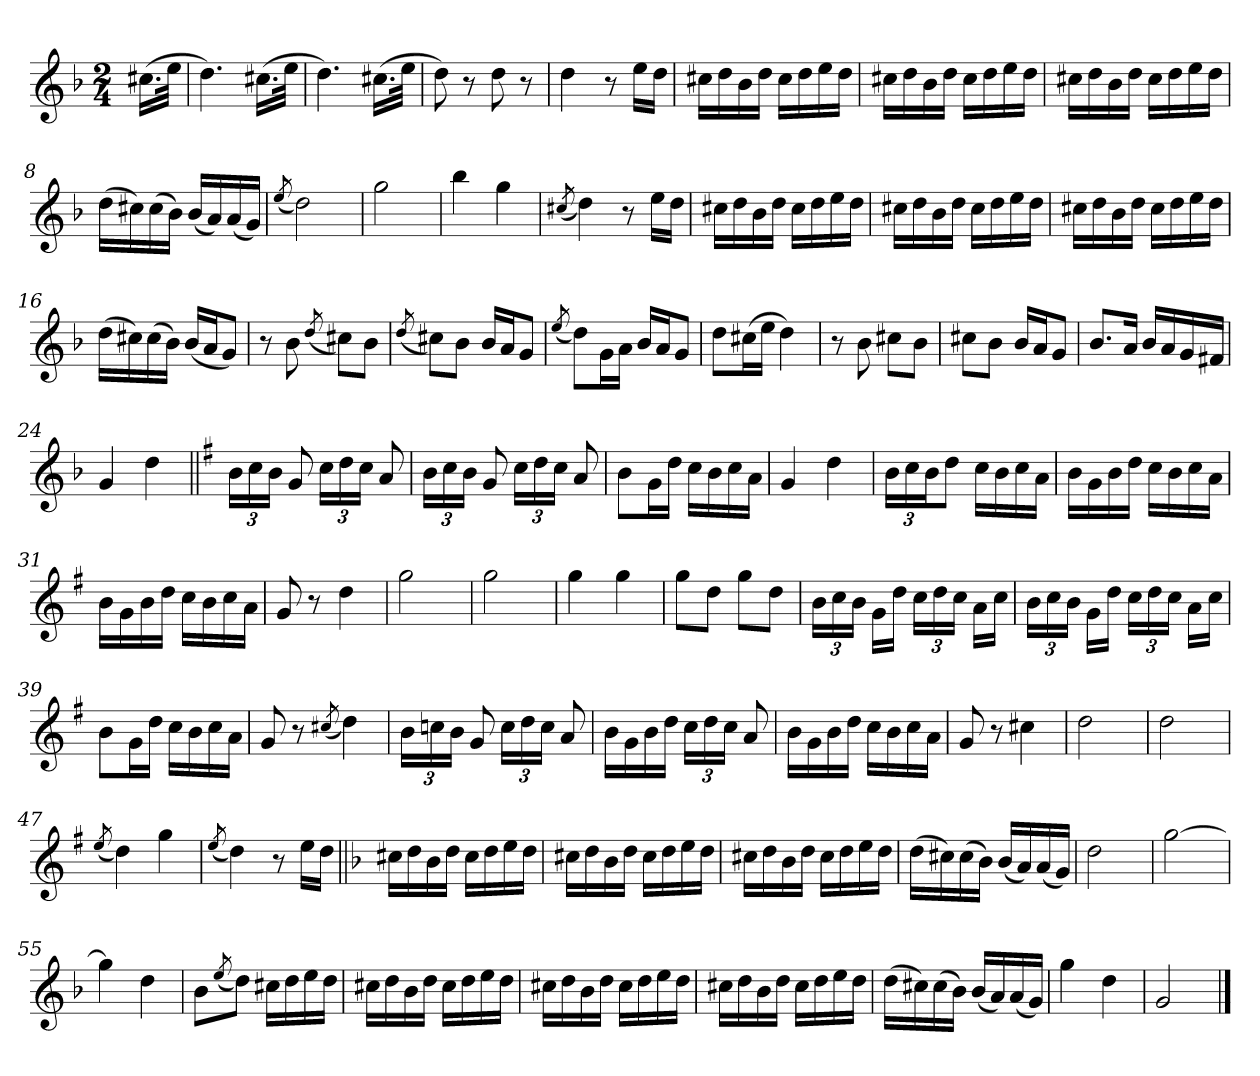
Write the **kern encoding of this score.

**kern
*part1
*staff1
*clefG2
*k[b-]
*G:dor
*M2/4
=
(16.cc#XLL
32eeJJk
=1
4.dd)
(16.cc#XLL
32eeJJk
=2
4.dd)
(16.cc#XLL
32eeJJk
=3
8dd)
8r
8dd
8r
=4
4dd
8r
16eeLL
16ddJJ
=5
16cc#XLL
16dd
16b-
16ddJJ
16cc#LL
16dd
16ee
16ddJJ
=6
16cc#XLL
16dd
16b-
16ddJJ
16cc#LL
16dd
16ee
16ddJJ
=7
16cc#XLL
16dd
16b-
16ddJJ
16cc#LL
16dd
16ee
16ddJJ
=8
(16ddLL
16cc#X)
(16cc#
16b-JJ)
(16b-LL
16a)
(16a
16gJJ)
=9
(8qee/
2dd)
=10
2gg
=11
4bb-
4gg
=12
(8qcc#X/
4dd)
8r
16eeLL
16ddJJ
=13
16cc#XLL
16dd
16b-
16ddJJ
16cc#LL
16dd
16ee
16ddJJ
=14
16cc#XLL
16dd
16b-
16ddJJ
16cc#LL
16dd
16ee
16ddJJ
=15
16cc#XLL
16dd
16b-
16ddJJ
16cc#LL
16dd
16ee
16ddJJ
=16
(16ddLL
16cc#X)
(16cc#
16b-JJ)
(16b-LL
16aJ
8gJ)
=17
8r
8b-
(8qdd/
8cc#XL)
8b-J
=18
(8qdd/
8cc#XL)
8b-J
16b-LL
16aJ
8gJ
=19
(8qee/
8ddL)
16gL
16aJJ
16b-LL
16aJ
8gJ
=20
8ddL
(16cc#XL
16eeJJ
4dd)
=21
8r
8b-
8cc#XL
8b-J
=22
8cc#XL
8b-J
16b-LL
16aJ
8gJ
=23
8.b-L
16aJk
16b-LL
16a
16g
16f#XJJ
=24
4g
4dd
=25||
*k[f#]
24bLL
24cc
24bJJ
8g
24ccLL
24dd
24ccJJ
8a
=26
24bLL
24cc
24bJJ
8g
24ccLL
24dd
24ccJJ
8a
=27
8bL
16gL
16ddJJ
16ccLL
16b
16cc
16aJJ
=28
4g
4dd
=29
24bLL
24cc
24bJ
8ddJ
16ccLL
16b
16cc
16aJJ
=30
16bLL
16g
16b
16ddJJ
16ccLL
16b
16cc
16aJJ
=31
16bLL
16g
16b
16ddJJ
16ccLL
16b
16cc
16aJJ
=32
8g
8r
4dd
=33
2gg
=34
2gg
=35
4gg
4gg
=36
8ggL
8ddJ
8ggL
8ddJ
=37
24bLL
24cc
24bJJ
16gLL
16ddJJ
24ccLL
24dd
24ccJJ
16aLL
16ccJJ
=38
24bLL
24cc
24bJJ
16gLL
16ddJJ
24ccLL
24dd
24ccJJ
16aLL
16ccJJ
=39
8bL
16gL
16ddJJ
16ccLL
16b
16cc
16aJJ
=40
8g
8r
(8qcc#X/
4dd)
=41
24bLL
24ccn
24bJJ
8g
24ccLL
24dd
24ccJJ
8a
=42
16bLL
16g
16b
16ddJJ
24ccLL
24dd
24ccJJ
8a
=43
16bLL
16g
16b
16ddJJ
16ccLL
16b
16cc
16aJJ
=44
8g
8r
4cc#X
=45
2dd
=46
2dd
=47
(8qee/
4dd)
4gg
=48
(8qee/
4dd)
8r
16eeLL
16ddJJ
=49||
*k[b-]
16cc#XLL
16dd
16b-
16ddJJ
16cc#LL
16dd
16ee
16ddJJ
=50
16cc#XLL
16dd
16b-
16ddJJ
16cc#LL
16dd
16ee
16ddJJ
=51
16cc#XLL
16dd
16b-
16ddJJ
16cc#LL
16dd
16ee
16ddJJ
=52
(16ddLL
16cc#X)
(16cc#
16b-JJ)
(16b-LL
16a)
(16a
16gJJ)
=53
2dd
=54
[2gg
=55
4gg]
4dd
=56
8b-L
(8qee/
8ddJ)
16cc#XLL
16dd
16ee
16ddJJ
=57
16cc#XLL
16dd
16b-
16ddJJ
16cc#LL
16dd
16ee
16ddJJ
=58
16cc#XLL
16dd
16b-
16ddJJ
16cc#LL
16dd
16ee
16ddJJ
=59
16cc#XLL
16dd
16b-
16ddJJ
16cc#LL
16dd
16ee
16ddJJ
=60
(16ddLL
16cc#X)
(16cc#
16b-JJ)
(16b-LL
16a)
(16a
16gJJ)
=61
4gg
4dd
=62
2g
==
*-
